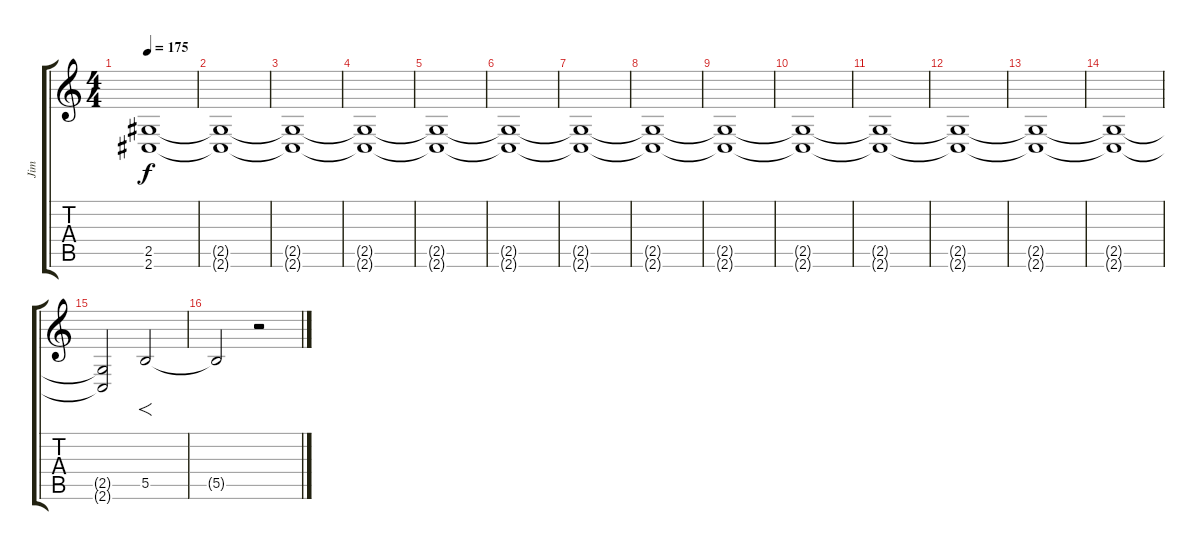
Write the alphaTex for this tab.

\track ("Jim" "Jim") {instrument overdrivenguitar}
\staff {score tabs}
\tuning (Db4 Ab3 E3 B2 Gb2 B1) {hide}
\ts (4 4)
\tempo 175
\clef g2
\ks c
(2.5{t} 2.6{t}).1{dy f} |
(2.5{t} 2.6{t}).1 |
(2.5{t} 2.6{t}).1 |
(2.5{t} 2.6{t}).1 |
(2.5{t} 2.6{t}).1 |
(2.5{t} 2.6{t}).1 |
(2.5{t} 2.6{t}).1{volume 8} |
(2.5{t} 2.6{t}).1 |
(2.5{t} 2.6{t}).1 |
(2.5{t} 2.6{t}).1 |
(2.5{t} 2.6{t}).1 |
(2.5{t} 2.6{t}).1 |
(2.5{t} 2.6{t}).1 |
(2.5{t} 2.6{t}).1 |
(2.5{t} 2.6{t}).2 5.5.2{f volume 14} |
5.5{t}.2 r.2
